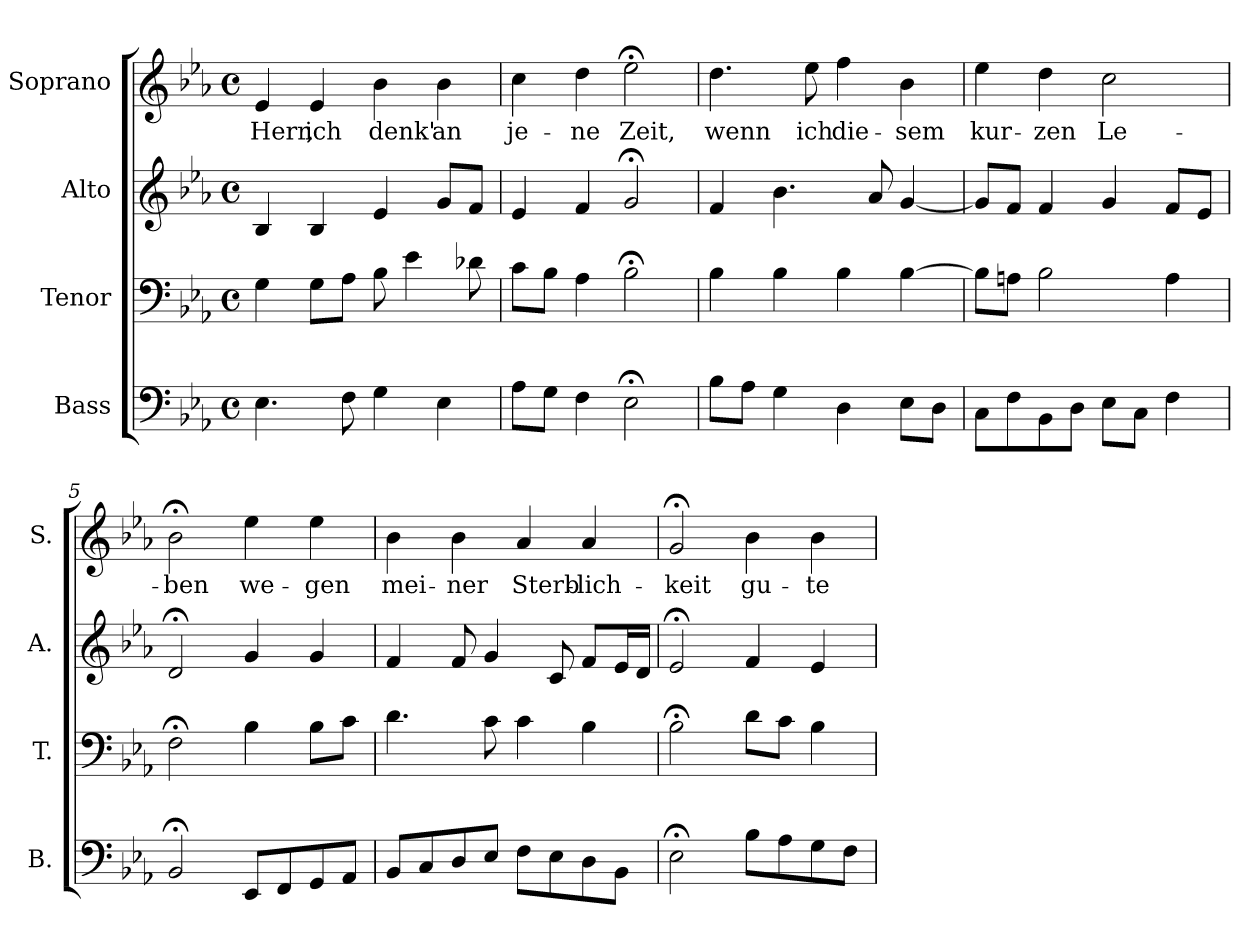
**kern	**kern	**kern	**kern	**text
*part4	*part3	*part2	*part1	*part1
*staff4	*staff3	*staff2	*staff1	*staff1
*I"Bass	*I"Tenor	*I"Alto	*I"Soprano	*
*I'B.	*I'T.	*I'A.	*I'S.	*
*clefF4	*clefF4	*clefG2	*clefG2	*
*k[b-e-a-]	*k[b-e-a-]	*k[b-e-a-]	*k[b-e-a-]	*
*E-:	*E-:	*E-:	*E-:	*
*M4/4	*M4/4	*M4/4	*M4/4	*
*met(c)	*met(c)	*met(c)	*met(c)	*
=1	=1	=1	=1	=1
4.E-\	4G\	4B-/	4e-/	Herr,
.	8G\L	4B-/	4e-/	ich
8F\	8A-\J	.	.	.
4G\	8B-\	4e-/	4b-\	denk'
.	4e-\	.	.	.
4E-\	.	8g/L	4b-\	an
.	8d-X\	8f/J	.	.
=2	=2	=2	=2	=2
8A-\L	8c\L	4e-/	4cc\	je-
8G\J	8B-\J	.	.	.
4F\	4A-\	4f/	4dd\	-ne
2E-;<\	2B-;<\	2g;</	2ee-;<\	Zeit,
=3	=3	=3	=3	=3
8B-\L	4B-\	4f/	4.dd\	wenn
8A-\J	.	.	.	.
4G\	4B-\	4.b-\	.	.
.	.	.	8ee-\	ich
4D\	4B-\	.	4ff\	die-
.	.	8a-/	.	.
8E-\L	[4B-\	[4g/	4b-\	-sem
8D\J	.	.	.	.
=4	=4	=4	=4	=4
8C\L	8B-\L]	8g/L]	4ee-\	kur-
8F\	8An\J	8f/J	.	.
8BB-\	2B-\	4f/	4dd\	-zen
8D\J	.	.	.	.
8E-\L	.	4g/	2cc\	Le-
8C\J	.	.	.	.
4F\	4A\	8f/L	.	.
.	.	8e-/J	.	.
=5	=5	=5	=5	=5
2BB-;</	2F;<\	2d;</	2b-;<\	-ben
8EE-/L	4B-\	4g/	4ee-\	we-
8FF/	.	.	.	.
8GG/	8B-\L	4g/	4ee-\	-gen
8AA-/J	8c\J	.	.	.
!!LO:LB:g=z
=6	=6	=6	=6	=6
8BB-/L	4.d\	4f/	4b-\	mei-
8C/	.	.	.	.
8D/	.	8f/	4b-\	-ner
8E-/J	8c\	4g/	.	.
8F\L	4c\	.	4a-/	Sterb-
8E-\	.	8c/	.	.
8D\	4B-\	8f/L	4a-/	-lich-
8BB-\J	.	16e-/L	.	.
.	.	16d/JJ	.	.
=7	=7	=7	=7	=7
2E-;<\	2B-;<\	2e-;</	2g;</	-keit
8B-\L	8d\L	4f/	4b-\	gu-
8A-\	8c\J	.	.	.
8G\	4B-\	4e-/	4b-\	-te
8F\J	.	.	.	.
=	=	=	=	=
*-	*-	*-	*-	*-
